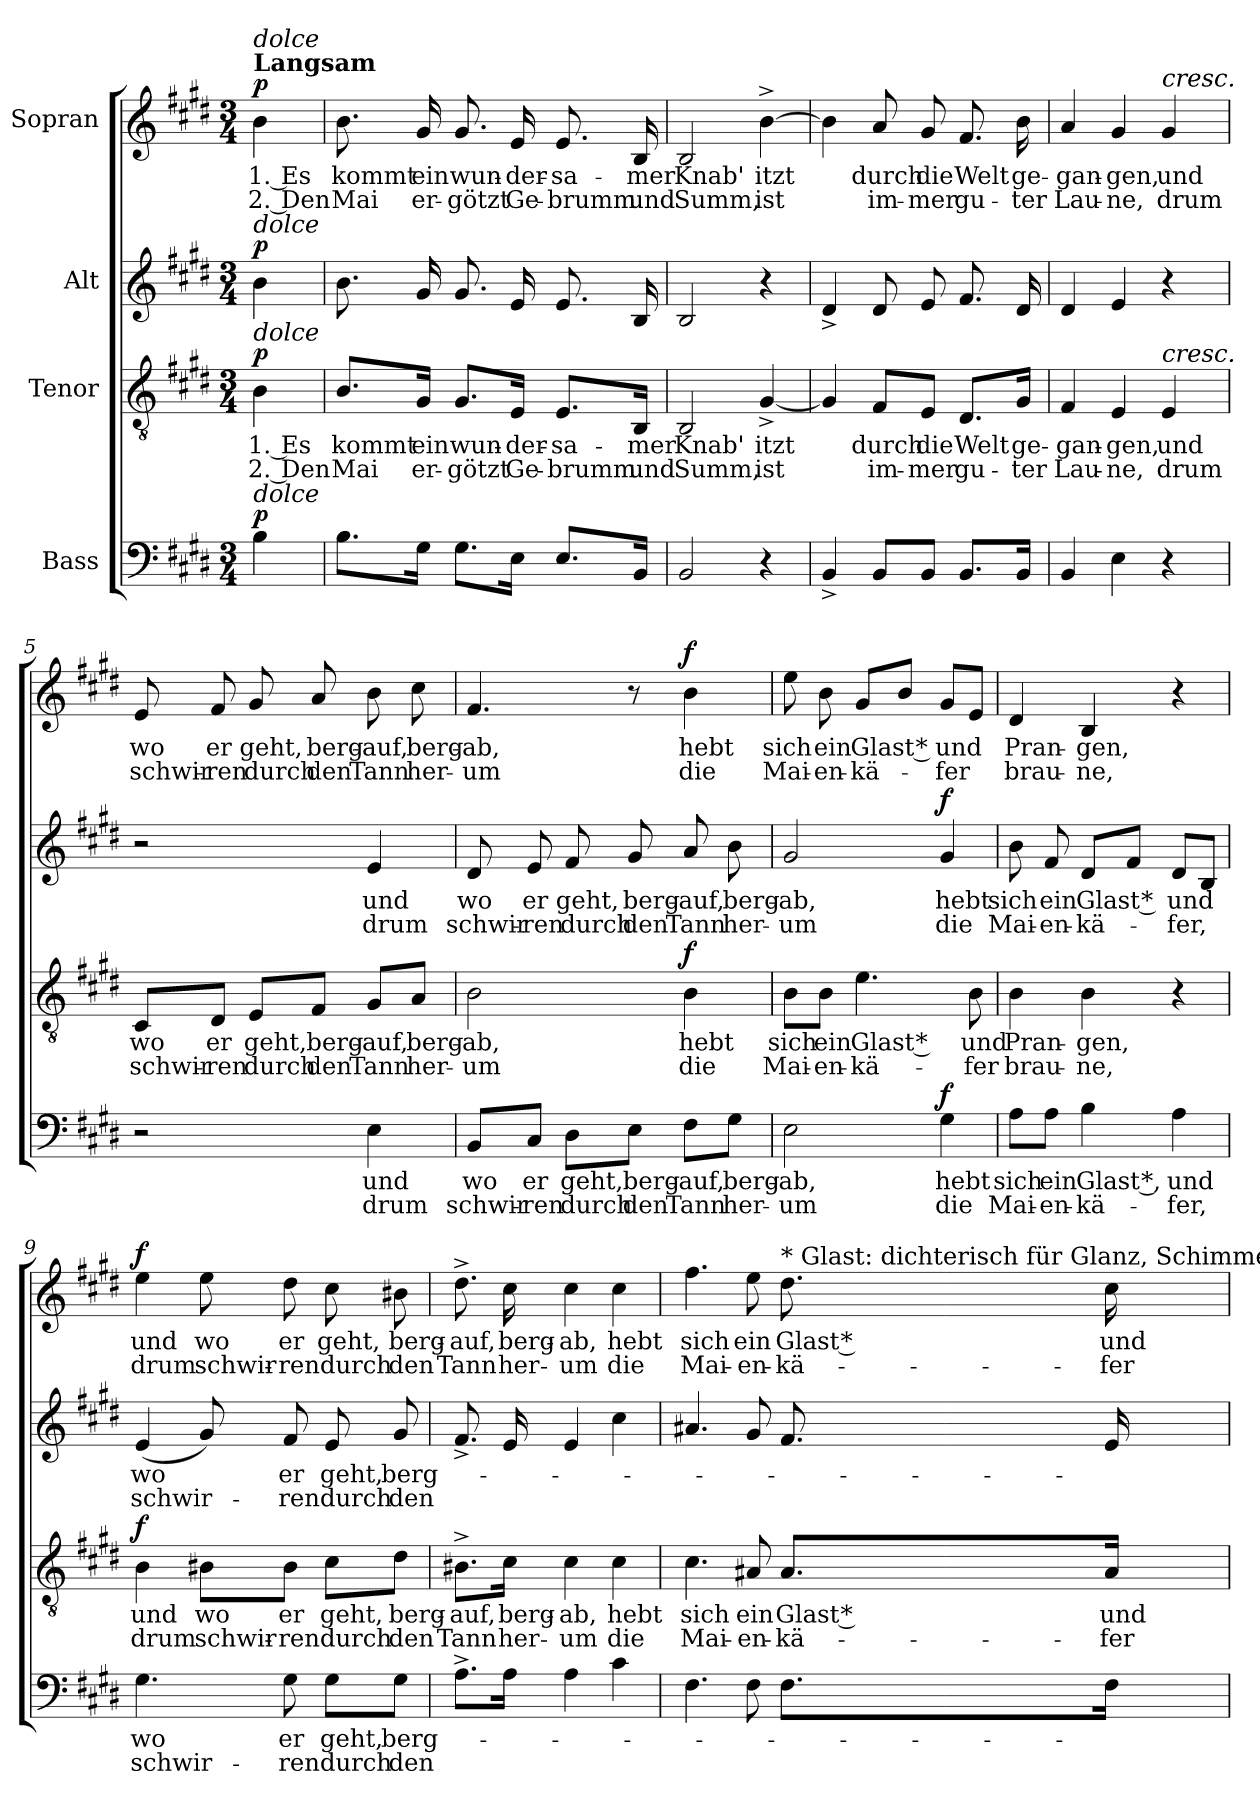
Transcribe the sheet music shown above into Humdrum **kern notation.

**kern	**text	**text	**dynam	**kern	**text	**text	**dynam	**kern	**text	**text	**dynam	**kern	**text	**text	**dynam
*part4	*part4	*part4	*part4	*part3	*part3	*part3	*part3	*part2	*part2	*part2	*part2	*part1	*part1	*part1	*part1
*staff4	*staff4	*staff4	*staff4	*staff3	*staff3	*staff3	*staff3	*staff2	*staff2	*staff2	*staff2	*staff1	*staff1	*staff1	*staff1
*I"Bass	*	*	*	*I"Tenor	*	*	*	*I"Alt	*	*	*	*I"Sopran	*	*	*
*clefF4	*	*	*	*clefGv2	*	*	*	*clefG2	*	*	*	*clefG2	*	*	*
*k[f#c#g#d#]	*	*	*	*k[f#c#g#d#]	*	*	*	*k[f#c#g#d#]	*	*	*	*k[f#c#g#d#]	*	*	*
*M3/4	*	*	*	*M3/4	*	*	*	*M3/4	*	*	*	*M3/4	*	*	*
=	=	=	=	=	=	=	=	=	=	=	=	=	=	=	=
!	!	!	!	!	!	!	!	!	!	!	!	!LO:TX:a:B:t=Langsam	!	!	!
!	!	!	!	!	!	!	!	!	!	!	!	!LO:TX:a:i:t=dolce	!	!	!
!	!	!	!	!	!	!	!	!LO:TX:a:i:t=dolce	!	!	!	!	!	!	!
!	!	!	!	!LO:TX:a:i:t=dolce	!	!	!	!	!	!	!	!	!	!	!
!LO:TX:a:i:t=dolce	!	!	!	!	!	!	!	!	!	!	!	!	!	!	!
!	!	!	!LO:DY:a	!	!LO:LY:b	!LO:LY:b	!LO:DY:a	!	!	!	!LO:DY:a	!	!LO:LY:b	!LO:LY:b	!LO:DY:a
4B\	.	.	p	4B\	1. Es	2. Den	p	4b\	.	.	p	4b\	1. Es	2. Den	p
=1	=1	=1	=1	=1	=1	=1	=1	=1	=1	=1	=1	=1	=1	=1	=1
!	!	!	!	!	!LO:LY:b	!LO:LY:b	!	!	!	!	!	!	!LO:LY:b	!LO:LY:b	!
8.B\L	.	.	.	8.B/L	kommt	Mai	.	8.b\	.	.	.	8.b\	kommt	Mai	.
!	!	!	!	!	!LO:LY:b	!LO:LY:b	!	!	!	!	!	!	!LO:LY:b	!LO:LY:b	!
16G#\Jk	.	.	.	16G#/Jk	ein	er-	.	16g#/	.	.	.	16g#/	ein	er-	.
!	!	!	!	!	!LO:LY:b	!LO:LY:b	!	!	!	!	!	!	!LO:LY:b	!LO:LY:b	!
8.G#\L	.	.	.	8.G#/L	wun-	-götzt	.	8.g#/	.	.	.	8.g#/	wun-	-götzt	.
!	!	!	!	!	!LO:LY:b	!LO:LY:b	!	!	!	!	!	!	!LO:LY:b	!LO:LY:b	!
16E\Jk	.	.	.	16E/Jk	-der-	Ge-	.	16e/	.	.	.	16e/	-der-	Ge-	.
!	!	!	!	!	!LO:LY:b	!LO:LY:b	!	!	!	!	!	!	!LO:LY:b	!LO:LY:b	!
8.E/L	.	.	.	8.E/L	-sa-	-brumm	.	8.e/	.	.	.	8.e/	-sa-	-brumm	.
!	!	!	!	!	!LO:LY:b	!LO:LY:b	!	!	!	!	!	!	!LO:LY:b	!LO:LY:b	!
16BB/Jk	.	.	.	16BB/Jk	-mer	und	.	16B/	.	.	.	16B/	-mer	und	.
=2	=2	=2	=2	=2	=2	=2	=2	=2	=2	=2	=2	=2	=2	=2	=2
!	!	!	!	!	!LO:LY:b	!LO:LY:b	!	!	!	!	!	!	!LO:LY:b	!LO:LY:b	!
2BB/	.	.	.	2BB/	Knab'	Summ,	.	2B/	.	.	.	2B/	Knab'	Summ,	.
!	!	!	!	!	!LO:LY:b	!LO:LY:b	!	!	!	!	!	!	!LO:LY:b	!LO:LY:b	!
4r	.	.	.	[4G#^/	itzt	ist	.	4r	.	.	.	[4b^\	itzt	ist	.
=3	=3	=3	=3	=3	=3	=3	=3	=3	=3	=3	=3	=3	=3	=3	=3
4BB^/	.	.	.	4G#/]	.	.	.	4d#^/	.	.	.	4b\]	.	.	.
!	!	!	!	!	!LO:LY:b	!LO:LY:b	!	!	!	!	!	!	!LO:LY:b	!LO:LY:b	!
8BB/L	.	.	.	8F#/L	durch	im-	.	8d#/	.	.	.	8a/	durch	im-	.
!	!	!	!	!	!LO:LY:b	!LO:LY:b	!	!	!	!	!	!	!LO:LY:b	!LO:LY:b	!
8BB/J	.	.	.	8E/J	die	-mer	.	8e/	.	.	.	8g#/	die	-mer	.
!	!	!	!	!	!LO:LY:b	!LO:LY:b	!	!	!	!	!	!	!LO:LY:b	!LO:LY:b	!
8.BB/L	.	.	.	8.D#/L	Welt	gu-	.	8.f#/	.	.	.	8.f#/	Welt	gu-	.
!	!	!	!	!	!LO:LY:b	!LO:LY:b	!	!	!	!	!	!	!LO:LY:b	!LO:LY:b	!
16BB/Jk	.	.	.	16G#/Jk	ge-	-ter	.	16d#/	.	.	.	16b\	ge-	-ter	.
!!LO:LB:g=z
=4	=4	=4	=4	=4	=4	=4	=4	=4	=4	=4	=4	=4	=4	=4	=4
!	!	!	!	!	!LO:LY:b	!LO:LY:b	!	!	!	!	!	!	!LO:LY:b	!LO:LY:b	!
4BB/	.	.	.	4F#/	-gan-	Lau-	.	4d#/	.	.	.	4a/	-gan-	Lau-	.
!	!	!	!	!	!LO:LY:b	!LO:LY:b	!	!	!	!	!	!	!LO:LY:b	!LO:LY:b	!
4E\	.	.	.	4E/	-gen,	-ne,	.	4e/	.	.	.	4g#/	-gen,	-ne,	.
!	!	!	!	!	!	!	!	!	!	!	!	!LO:TX:a:i:t=cresc.	!	!	!
!	!	!	!	!LO:TX:a:i:t=cresc.	!	!	!	!	!	!	!	!	!	!	!
!	!	!	!	!	!LO:LY:b	!LO:LY:b	!	!	!	!	!	!	!LO:LY:b	!LO:LY:b	!
4r	.	.	.	4E/	und	drum	.	4r	.	.	.	4g#/	und	drum	.
=5	=5	=5	=5	=5	=5	=5	=5	=5	=5	=5	=5	=5	=5	=5	=5
!	!	!	!	!	!LO:LY:b	!LO:LY:b	!	!	!	!	!	!	!LO:LY:b	!LO:LY:b	!
2r	.	.	.	8C#/L	wo	schwir-	.	2r	.	.	.	8e/	wo	schwir-	.
!	!	!	!	!	!LO:LY:b	!LO:LY:b	!	!	!	!	!	!	!LO:LY:b	!LO:LY:b	!
.	.	.	.	8D#/J	er	-ren	.	.	.	.	.	8f#/	er	-ren	.
!	!	!	!	!	!LO:LY:b	!LO:LY:b	!	!	!	!	!	!	!LO:LY:b	!LO:LY:b	!
.	.	.	.	8E/L	geht,	durch	.	.	.	.	.	8g#/	geht,	durch	.
!	!	!	!	!	!LO:LY:b	!LO:LY:b	!	!	!	!	!	!	!LO:LY:b	!LO:LY:b	!
.	.	.	.	8F#/J	berg-	den	.	.	.	.	.	8a/	berg-	den	.
!	!LO:LY:b	!LO:LY:b	!	!	!LO:LY:b	!LO:LY:b	!	!	!LO:LY:b	!LO:LY:b	!	!	!LO:LY:b	!LO:LY:b	!
4E\	und	drum	.	8G#/L	-auf,	Tann	.	4e/	und	drum	.	8b\	-auf,	Tann	.
!	!	!	!	!	!LO:LY:b	!LO:LY:b	!	!	!	!	!	!	!LO:LY:b	!LO:LY:b	!
.	.	.	.	8A/J	berg-	her-	.	.	.	.	.	8cc#\	berg-	her-	.
=6	=6	=6	=6	=6	=6	=6	=6	=6	=6	=6	=6	=6	=6	=6	=6
!	!LO:LY:b	!LO:LY:b	!	!	!LO:LY:b	!LO:LY:b	!	!	!LO:LY:b	!LO:LY:b	!	!	!LO:LY:b	!LO:LY:b	!
8BB/L	wo	schwir-	.	2B\	-ab,	-um	.	8d#/	wo	schwir-	.	4.f#/	-ab,	-um	.
!	!LO:LY:b	!LO:LY:b	!	!	!	!	!	!	!LO:LY:b	!LO:LY:b	!	!	!	!	!
8C#/J	er	-ren	.	.	.	.	.	8e/	er	-ren	.	.	.	.	.
!	!LO:LY:b	!LO:LY:b	!	!	!	!	!	!	!LO:LY:b	!LO:LY:b	!	!	!	!	!
8D#\L	geht,	durch	.	.	.	.	.	8f#/	geht,	durch	.	.	.	.	.
!	!LO:LY:b	!LO:LY:b	!	!	!	!	!	!	!LO:LY:b	!LO:LY:b	!	!	!	!	!
8E\J	berg-	den	.	.	.	.	.	8g#/	berg-	den	.	8r	.	.	.
!	!LO:LY:b	!LO:LY:b	!	!	!LO:LY:b	!LO:LY:b	!LO:DY:a	!	!LO:LY:b	!LO:LY:b	!	!	!LO:LY:b	!LO:LY:b	!LO:DY:a
8F#\L	-auf,	Tann	.	4B\	hebt	die	f	8a/	-auf,	Tann	.	4b\	hebt	die	f
!	!LO:LY:b	!LO:LY:b	!	!	!	!	!	!	!LO:LY:b	!LO:LY:b	!	!	!	!	!
8G#\J	berg-	her-	.	.	.	.	.	8b\	berg-	her-	.	.	.	.	.
!!LO:LB:g=z
=7	=7	=7	=7	=7	=7	=7	=7	=7	=7	=7	=7	=7	=7	=7	=7
!	!LO:LY:b	!LO:LY:b	!	!	!LO:LY:b	!LO:LY:b	!	!	!LO:LY:b	!LO:LY:b	!	!	!LO:LY:b	!LO:LY:b	!
2E\	-ab,	-um	.	8B\L	sich	Mai-	.	2g#/	-ab,	-um	.	8ee\	sich	Mai-	.
!	!	!	!	!	!LO:LY:b	!LO:LY:b	!	!	!	!	!	!	!LO:LY:b	!LO:LY:b	!
.	.	.	.	8B\J	ein	-en-	.	.	.	.	.	8b\	ein	-en-	.
!	!	!	!	!	!LO:LY:b	!LO:LY:b	!	!	!	!	!	!	!LO:LY:b	!LO:LY:b	!
.	.	.	.	4.e\	Glast *	-kä-	.	.	.	.	.	8g#/L	Glast *	-kä-	.
.	.	.	.	.	.	.	.	.	.	.	.	8b/J	.	.	.
!	!LO:LY:b	!LO:LY:b	!LO:DY:a	!	!	!	!	!	!LO:LY:b	!LO:LY:b	!LO:DY:a	!	!LO:LY:b	!LO:LY:b	!
4G#\	hebt	die	f	.	.	.	.	4g#/	hebt	die	f	8g#/L	und	-fer	.
!	!	!	!	!	!LO:LY:b	!LO:LY:b	!	!	!	!	!	!	!	!	!
.	.	.	.	8B\	und	-fer	.	.	.	.	.	8e/J	.	.	.
=8	=8	=8	=8	=8	=8	=8	=8	=8	=8	=8	=8	=8	=8	=8	=8
!	!LO:LY:b	!LO:LY:b	!	!	!LO:LY:b	!LO:LY:b	!	!	!LO:LY:b	!LO:LY:b	!	!	!LO:LY:b	!LO:LY:b	!
8A\L	sich	Mai-	.	4B\	Pran-	brau-	.	8b\	sich	Mai-	.	4d#/	Pran-	brau-	.
!	!LO:LY:b	!LO:LY:b	!	!	!	!	!	!	!LO:LY:b	!LO:LY:b	!	!	!	!	!
8A\J	ein	-en-	.	.	.	.	.	8f#/	ein	-en-	.	.	.	.	.
!	!LO:LY:b	!LO:LY:b	!	!	!LO:LY:b	!LO:LY:b	!	!	!LO:LY:b	!LO:LY:b	!	!	!LO:LY:b	!LO:LY:b	!
4B\	Glast *,	-kä-	.	4B\	-gen,	-ne,	.	8d#/L	Glast *	-kä-	.	4B/	-gen,	-ne,	.
.	.	.	.	.	.	.	.	8f#/J	.	.	.	.	.	.	.
!	!LO:LY:b	!LO:LY:b	!	!	!	!	!	!	!LO:LY:b	!LO:LY:b	!	!	!	!	!
4A\	-und	-fer,	.	4r	.	.	.	8d#/L	-und	-fer,	.	4r	.	.	.
.	.	.	.	.	.	.	.	8B/J	.	.	.	.	.	.	.
=9	=9	=9	=9	=9	=9	=9	=9	=9	=9	=9	=9	=9	=9	=9	=9
!	!LO:LY:b	!LO:LY:b	!	!	!LO:LY:b	!LO:LY:b	!LO:DY:a	!	!LO:LY:b	!LO:LY:b	!	!	!LO:LY:b	!LO:LY:b	!LO:DY:a
4.G#\	wo	schwir-	.	4B\	und	drum	f	(4e/	wo	schwir-	.	4ee\	und	drum	f
!	!	!	!	!	!LO:LY:b	!LO:LY:b	!	!	!	!	!	!	!LO:LY:b	!LO:LY:b	!
.	.	.	.	8B#X\L	wo	schwir-	.	8g#/)	.	.	.	8ee\	wo	schwir-	.
!	!LO:LY:b	!LO:LY:b	!	!	!LO:LY:b	!LO:LY:b	!	!	!LO:LY:b	!LO:LY:b	!	!	!LO:LY:b	!LO:LY:b	!
8G#\	er	-ren	.	8B#\J	er	-ren	.	8f#/	er	-ren	.	8dd#\	er	-ren	.
!	!LO:LY:b	!LO:LY:b	!	!	!LO:LY:b	!LO:LY:b	!	!	!LO:LY:b	!LO:LY:b	!	!	!LO:LY:b	!LO:LY:b	!
8G#\L	geht,	durch	.	8c#\L	geht,	durch	.	8e/	geht,	durch	.	8cc#\	geht,	durch	.
!	!LO:LY:b	!LO:LY:b	!	!	!LO:LY:b	!LO:LY:b	!	!	!LO:LY:b	!LO:LY:b	!	!	!LO:LY:b	!LO:LY:b	!
8G#\J	berg -	den	.	8d#\J	berg-	den	.	8g#/	berg -	den	.	8b#X\	berg-	den	.
!!LO:PB:g=z
=10	=10	=10	=10	=10	=10	=10	=10	=10	=10	=10	=10	=10	=10	=10	=10
!	!	!	!	!	!LO:LY:b	!LO:LY:b	!	!	!	!	!	!	!LO:LY:b	!LO:LY:b	!
8.A^\L	.	.	.	8.B#X^\L	-auf,	Tann	.	8.f#^/	.	.	.	8.dd#^\	-auf,	Tann	.
!	!	!	!	!	!LO:LY:b	!LO:LY:b	!	!	!	!	!	!	!LO:LY:b	!LO:LY:b	!
16A\Jk	.	.	.	16c#\Jk	berg-	her-	.	16e/	.	.	.	16cc#\	berg-	her-	.
!	!	!	!	!	!LO:LY:b	!LO:LY:b	!	!	!	!	!	!	!LO:LY:b	!LO:LY:b	!
4A\	.	.	.	4c#\	-ab,	-um	.	4e/	.	.	.	4cc#\	-ab,	-um	.
!	!	!	!	!	!LO:LY:b	!LO:LY:b	!	!	!	!	!	!	!LO:LY:b	!LO:LY:b	!
4c#\	.	.	.	4c#\	hebt	die	.	4cc#\	.	.	.	4cc#\	hebt	die	.
=11	=11	=11	=11	=11	=11	=11	=11	=11	=11	=11	=11	=11	=11	=11	=11
!	!	!	!	!	!LO:LY:b	!LO:LY:b	!	!	!	!	!	!	!LO:LY:b	!LO:LY:b	!
4.F#\	.	.	.	4.c#\	sich	Mai-	.	4.a#X/	.	.	.	4.ff#\	sich	Mai-	.
!	!	!	!	!	!LO:LY:b	!LO:LY:b	!	!	!	!	!	!	!LO:LY:b	!LO:LY:b	!
8F#\	.	.	.	8A#X/	ein	-en-	.	8g#/	.	.	.	8ee\	ein	-en-	.
!	!	!	!	!	!	!	!	!	!	!	!	!LO:TX:a:t=* Glast&colon; dichterisch für Glanz, Schimmer	!	!	!
!	!	!	!	!	!LO:LY:b	!LO:LY:b	!	!	!	!	!	!	!LO:LY:b	!LO:LY:b	!
8.F#\L	.	.	.	8.A#/L	Glast *	-kä-	.	8.f#/	.	.	.	8.dd#\	Glast *	-kä-	.
!	!	!	!	!	!LO:LY:b	!LO:LY:b	!	!	!	!	!	!	!LO:LY:b	!LO:LY:b	!
16F#\Jk	.	.	.	16A#/Jk	und	-fer	.	16e/	.	.	.	16cc#\	und	-fer	.
=	=	=	=	=	=	=	=	=	=	=	=	=	=	=	=
*-	*-	*-	*-	*-	*-	*-	*-	*-	*-	*-	*-	*-	*-	*-	*-
